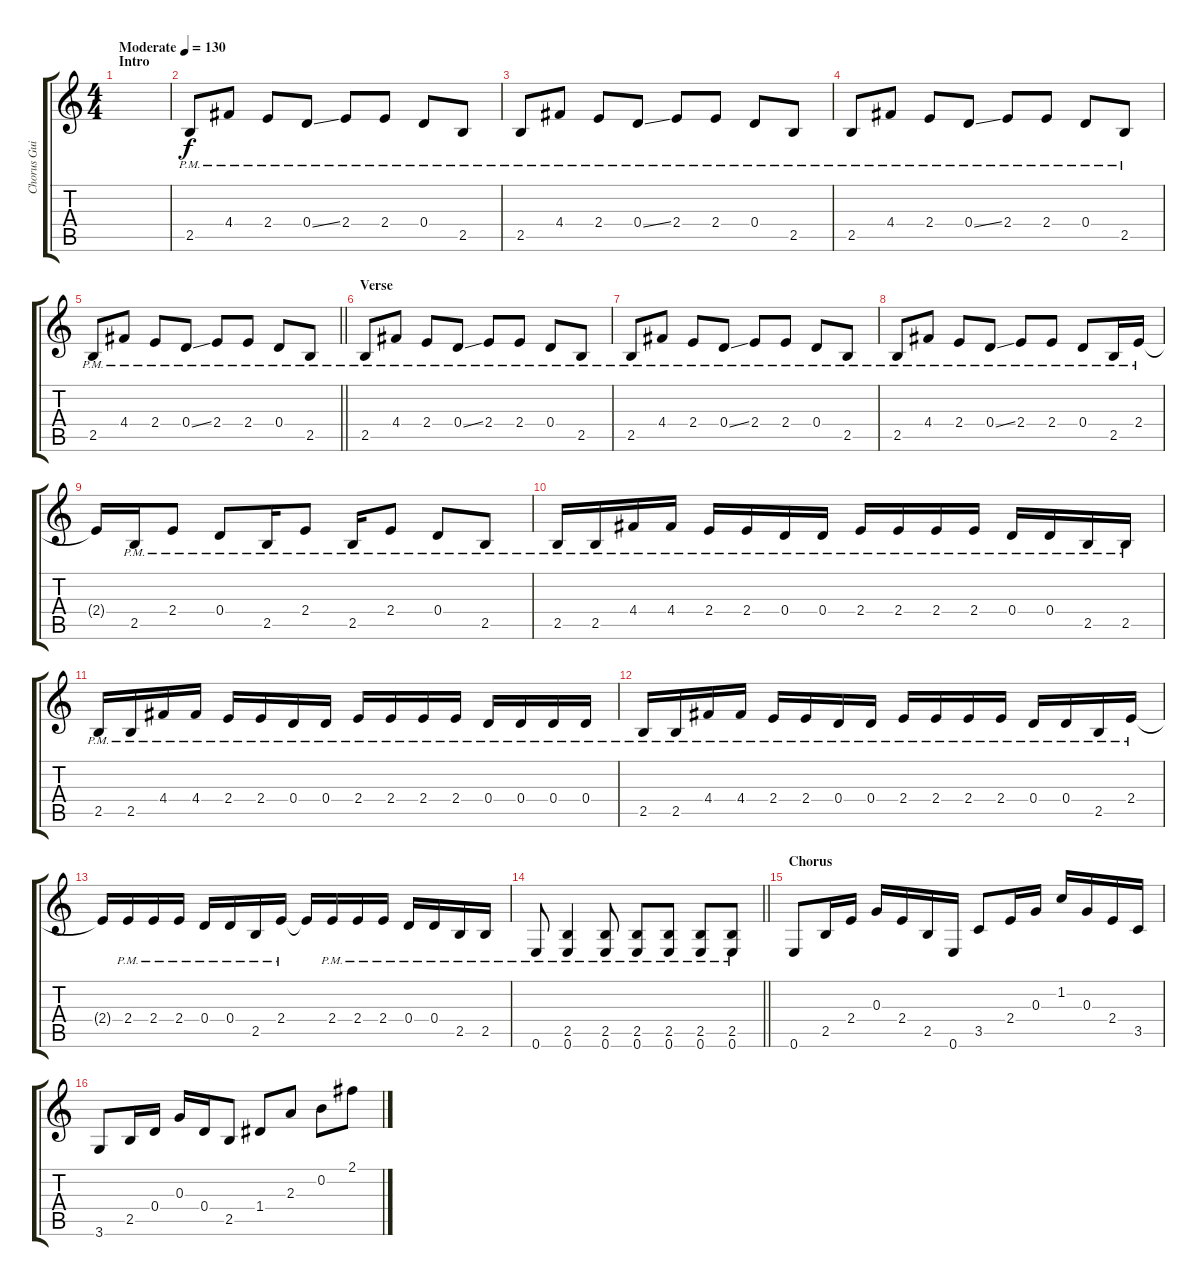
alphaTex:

\track ("Chorus Guitar" "Chorus Gui") {instrument overdrivenguitar}
\staff {score tabs}
\tuning (E4 B3 G3 D3 A2 E2) {hide}
\ts (4 4)
\section ("" "Intro")
\tempo (130 "Moderate")
\clef g2
\ks c
|
2.5{pm}.8 4.4{pm}.8 2.4{pm}.8 0.4{ss pm}.8 2.4{pm}.8 2.4{pm}.8 0.4{pm}.8 2.5{pm}.8 |
2.5{pm}.8 4.4{pm}.8 2.4{pm}.8 0.4{ss pm}.8 2.4{pm}.8 2.4{pm}.8 0.4{pm}.8 2.5{pm}.8 |
2.5{pm}.8 4.4{pm}.8 2.4{pm}.8 0.4{ss pm}.8 2.4{pm}.8 2.4{pm}.8 0.4{pm}.8 2.5{pm}.8 |
\barLineRight lightlight
2.5{pm}.8 4.4{pm}.8 2.4{pm}.8 0.4{ss pm}.8 2.4{pm}.8 2.4{pm}.8 0.4{pm}.8 2.5{pm}.8 |
\section ("" "Verse")
2.5{pm}.8 4.4{pm}.8 2.4{pm}.8 0.4{ss pm}.8 2.4{pm}.8 2.4{pm}.8 0.4{pm}.8 2.5{pm}.8 |
2.5{pm}.8 4.4{pm}.8 2.4{pm}.8 0.4{ss pm}.8 2.4{pm}.8 2.4{pm}.8 0.4{pm}.8 2.5{pm}.8 |
2.5{pm}.8 4.4{pm}.8 2.4{pm}.8 0.4{ss pm}.8 2.4{pm}.8 2.4{pm}.8 0.4{pm}.8 2.5{pm}.16 2.4{pm}.16 |
2.4{t}.16 2.5{pm}.16 2.4{pm}.8 0.4{pm}.8 2.5{pm}.16 2.4{pm}.8 2.5{pm}.16 2.4{pm}.8 0.4{pm}.8 2.5{pm}.8 |
2.5{pm}.16 2.5{pm}.16 4.4{pm}.16 4.4{pm}.16 2.4{pm}.16 2.4{pm}.16 0.4{pm}.16 0.4{pm}.16 2.4{pm}.16 2.4{pm}.16 2.4{pm}.16 2.4{pm}.16 0.4{pm}.16 0.4{pm}.16 2.5{pm}.16 2.5{pm}.16 |
2.5{pm}.16 2.5{pm}.16 4.4{pm}.16 4.4{pm}.16 2.4{pm}.16 2.4{pm}.16 0.4{pm}.16 0.4{pm}.16 2.4{pm}.16 2.4{pm}.16 2.4{pm}.16 2.4{pm}.16 0.4{pm}.16 0.4{pm}.16 0.4{pm}.16 0.4{pm}.16 |
2.5{pm}.16 2.5{pm}.16 4.4{pm}.16 4.4{pm}.16 2.4{pm}.16 2.4{pm}.16 0.4{pm}.16 0.4{pm}.16 2.4{pm}.16 2.4{pm}.16 2.4{pm}.16 2.4{pm}.16 0.4{pm}.16 0.4{pm}.16 2.5{pm}.16 2.4{pm}.16 |
2.4{t}.16 2.4{pm}.16 2.4{pm}.16 2.4{pm}.16 0.4{pm}.16 0.4{pm}.16 2.5{pm}.16 2.4{pm}.16 2.4{t}.16 2.4{pm}.16 2.4{pm}.16 2.4{pm}.16 0.4{pm}.16 0.4{pm}.16 2.5{pm}.16 2.5{pm}.16 |
\barLineRight lightlight
0.6{pm}.8 (2.5{pm} 0.6{pm}).4 (2.5{pm} 0.6{pm}).8 (2.5{pm} 0.6{pm}).8 (2.5{pm} 0.6{pm}).8 (2.5{pm} 0.6{pm}).8 (2.5{pm} 0.6{pm}).8 |
\section ("" "Chorus")
0.6.8 2.5.16 2.4.16 0.3.16 2.4.16 2.5.16 0.6.16 3.5.8 2.4.16 0.3.16 1.2.16 0.3.16 2.4.16 3.5.16 |
3.6.8 2.5.16 0.4.16 0.3.16 0.4.16 2.5.8 1.4.8 2.3.8 0.2.8 2.1.8
